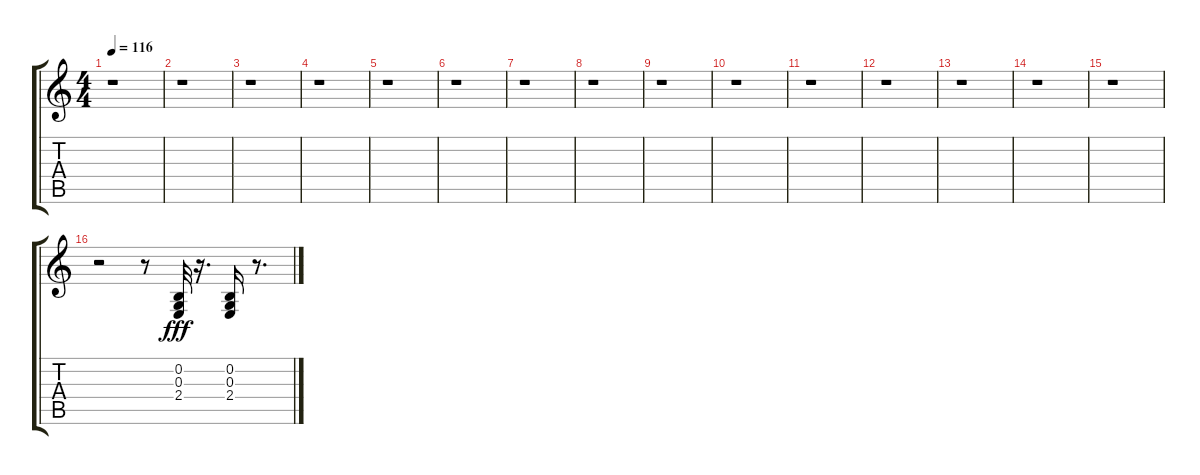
\track "" {instrument synthbrass1}
\staff {score tabs}
\tuning (E4 B3 G3 D3 A2 E2) {hide}
\ts (4 4)
\tempo 116
\clef g2
\ks c
r.1{dy f} |
r.1 |
r.1 |
r.1 |
r.1 |
r.1 |
r.1 |
r.1 |
r.1 |
r.1 |
r.1 |
r.1 |
r.1 |
r.1 |
r.1 |
r.2 r.8 (0.2 0.3 2.4).32{dy fff} r.16{d} (0.2 0.3 2.4).16 r.8{d}
